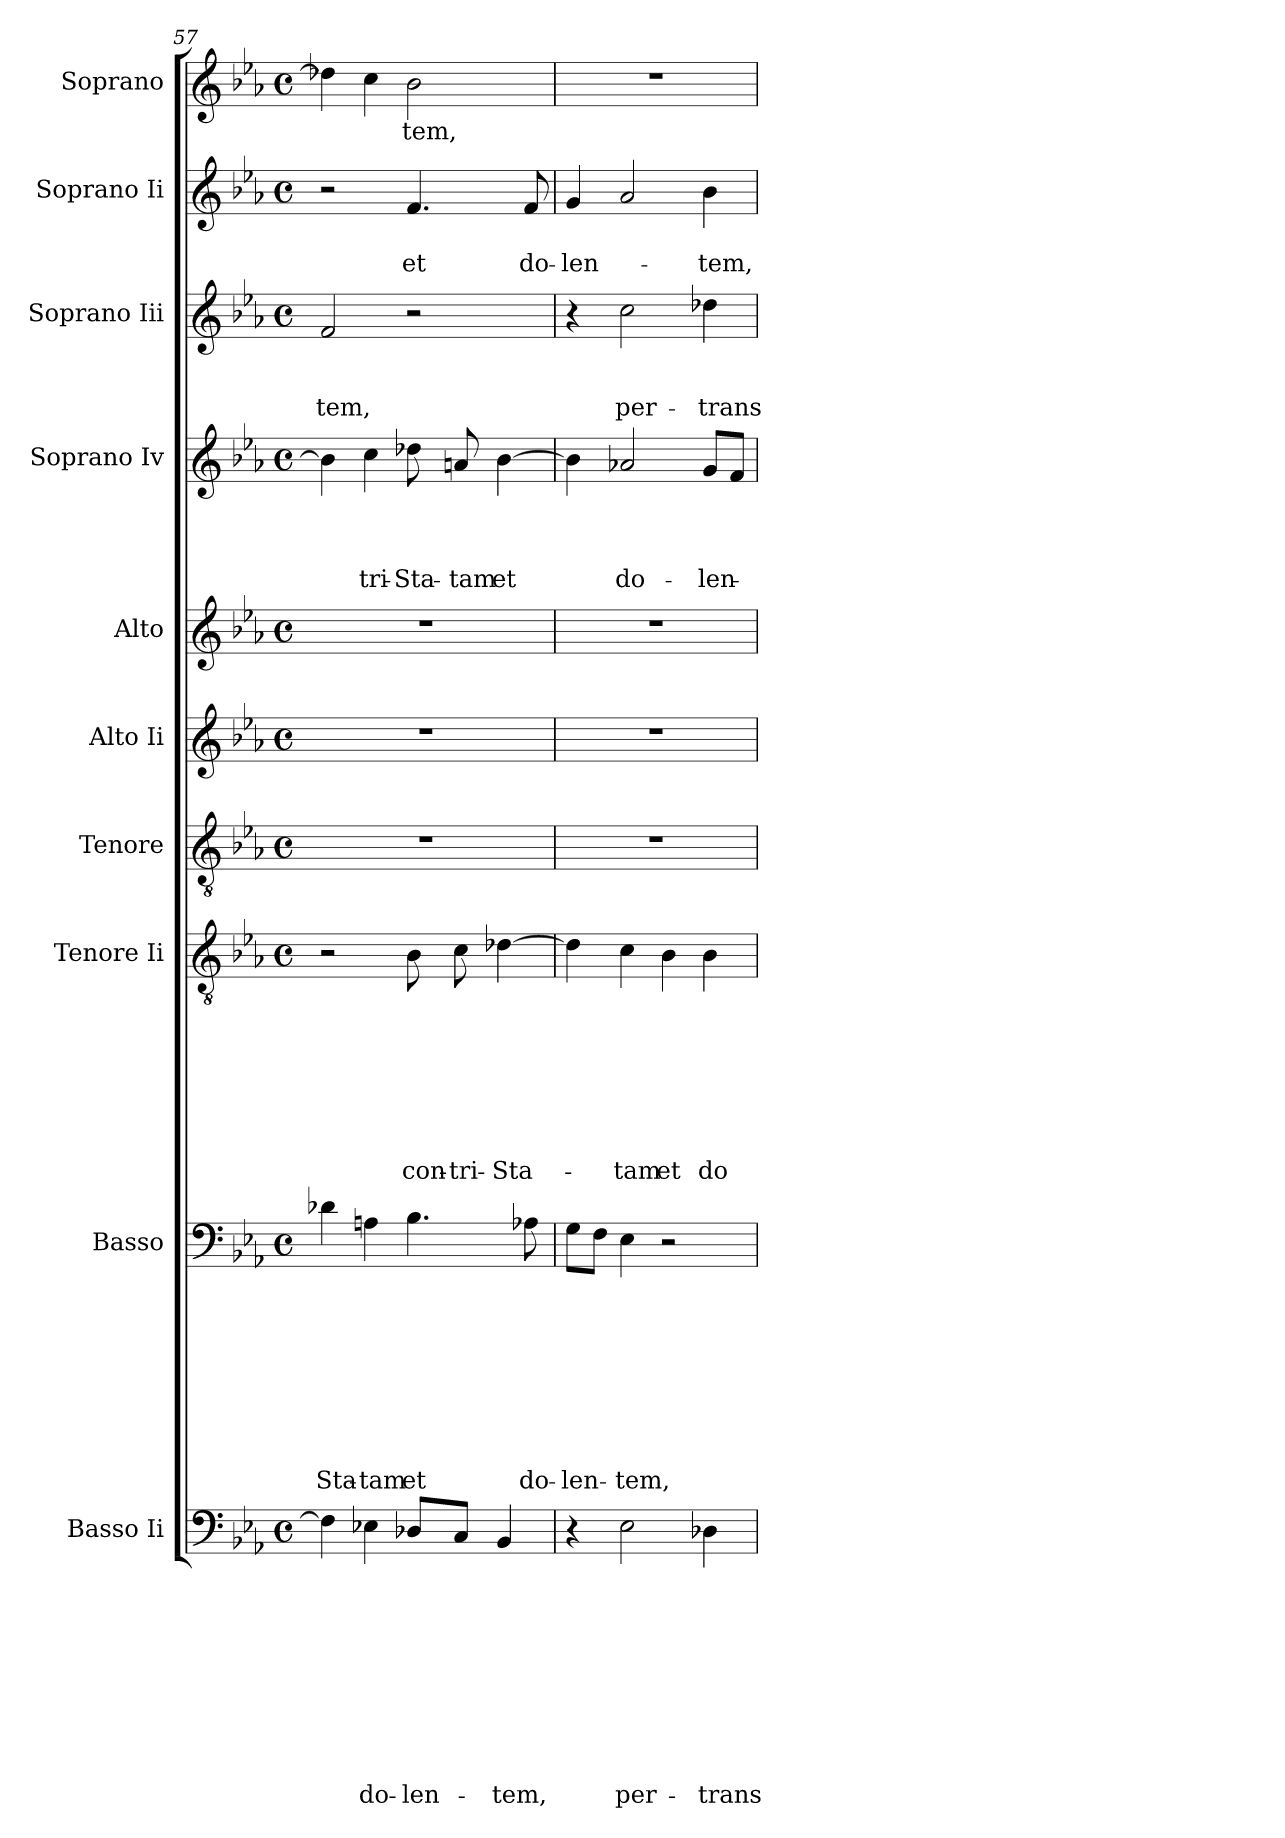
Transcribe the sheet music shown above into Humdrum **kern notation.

**kern	**text	**text	**text	**text	**text	**text	**text	**text	**text	**text	**kern	**text	**text	**text	**text	**text	**text	**text	**text	**text	**kern	**text	**text	**text	**text	**text	**text	**text	**text	**kern	**kern	**kern	**kern	**text	**text	**text	**text	**kern	**text	**text	**text	**kern	**text	**text	**kern	**text
*part10	*part10	*part10	*part10	*part10	*part10	*part10	*part10	*part10	*part10	*part10	*part9	*part9	*part9	*part9	*part9	*part9	*part9	*part9	*part9	*part9	*part8	*part8	*part8	*part8	*part8	*part8	*part8	*part8	*part8	*part7	*part6	*part5	*part4	*part4	*part4	*part4	*part4	*part3	*part3	*part3	*part3	*part2	*part2	*part2	*part1	*part1
*staff10	*staff10	*staff10	*staff10	*staff10	*staff10	*staff10	*staff10	*staff10	*staff10	*staff10	*staff9	*staff9	*staff9	*staff9	*staff9	*staff9	*staff9	*staff9	*staff9	*staff9	*staff8	*staff8	*staff8	*staff8	*staff8	*staff8	*staff8	*staff8	*staff8	*staff7	*staff6	*staff5	*staff4	*staff4	*staff4	*staff4	*staff4	*staff3	*staff3	*staff3	*staff3	*staff2	*staff2	*staff2	*staff1	*staff1
*I"Basso Ii	*	*	*	*	*	*	*	*	*	*	*I"Basso	*	*	*	*	*	*	*	*	*	*I"Tenore Ii	*	*	*	*	*	*	*	*	*I"Tenore	*I"Alto Ii	*I"Alto	*I"Soprano Iv	*	*	*	*	*I"Soprano Iii	*	*	*	*I"Soprano Ii	*	*	*I"Soprano	*
!!LO:LB:g=z
*clefF4	*	*	*	*	*	*	*	*	*	*	*clefF4	*	*	*	*	*	*	*	*	*	*clefGv2	*	*	*	*	*	*	*	*	*clefGv2	*clefG2	*clefG2	*clefG2	*	*	*	*	*clefG2	*	*	*	*clefG2	*	*	*clefG2	*
*k[b-e-a-]	*	*	*	*	*	*	*	*	*	*	*k[b-e-a-]	*	*	*	*	*	*	*	*	*	*k[b-e-a-]	*	*	*	*	*	*	*	*	*k[b-e-a-]	*k[b-e-a-]	*k[b-e-a-]	*k[b-e-a-]	*	*	*	*	*k[b-e-a-]	*	*	*	*k[b-e-a-]	*	*	*k[b-e-a-]	*
*E-:	*	*	*	*	*	*	*	*	*	*	*E-:	*	*	*	*	*	*	*	*	*	*E-:	*	*	*	*	*	*	*	*	*E-:	*E-:	*E-:	*E-:	*	*	*	*	*E-:	*	*	*	*E-:	*	*	*E-:	*
*M4/4	*	*	*	*	*	*	*	*	*	*	*M4/4	*	*	*	*	*	*	*	*	*	*M4/4	*	*	*	*	*	*	*	*	*M4/4	*M4/4	*M4/4	*M4/4	*	*	*	*	*M4/4	*	*	*	*M4/4	*	*	*M4/4	*
*met(c)	*	*	*	*	*	*	*	*	*	*	*met(c)	*	*	*	*	*	*	*	*	*	*met(c)	*	*	*	*	*	*	*	*	*met(c)	*met(c)	*met(c)	*met(c)	*	*	*	*	*met(c)	*	*	*	*met(c)	*	*	*met(c)	*
=57	=57	=57	=57	=57	=57	=57	=57	=57	=57	=57	=57	=57	=57	=57	=57	=57	=57	=57	=57	=57	=57	=57	=57	=57	=57	=57	=57	=57	=57	=57	=57	=57	=57	=57	=57	=57	=57	=57	=57	=57	=57	=57	=57	=57	=57	=57
!	!	!	!	!	!	!	!	!	!	!	!	!	!	!	!	!	!	!	!	!LO:LY:b	!	!	!	!	!	!	!	!	!	!	!	!	!	!	!	!	!	!	!	!	!LO:LY:b	!	!	!	!	!
4F\]	.	.	.	.	.	.	.	.	.	.	4d-X\	.	.	.	.	.	.	.	.	-Sta-	2r	.	.	.	.	.	.	.	.	1r	1r	1r	4b-\]	.	.	.	.	2f/	.	.	-tem,	2r	.	.	4dd-X\]	.
!	!	!	!	!	!	!	!	!	!	!LO:LY:b	!	!	!	!	!	!	!	!	!	!LO:LY:b	!	!	!	!	!	!	!	!	!	!	!	!	!	!	!	!	!LO:LY:b	!	!	!	!	!	!	!	!	!
4E-X\	.	.	.	.	.	.	.	.	.	do-	4An\	.	.	.	.	.	.	.	.	-tam	.	.	.	.	.	.	.	.	.	.	.	.	4cc\	.	.	.	-tri-	.	.	.	.	.	.	.	4cc\	.
!	!	!	!	!	!	!	!	!	!	!LO:LY:b	!	!	!	!	!	!	!	!	!	!LO:LY:b	!	!	!	!	!	!	!	!	!LO:LY:b	!	!	!	!	!	!	!	!LO:LY:b	!	!	!	!	!	!	!LO:LY:b	!	!LO:LY:b
8D-X/L	.	.	.	.	.	.	.	.	.	-len-	4.B-\	.	.	.	.	.	.	.	.	et	8B-\	.	.	.	.	.	.	.	con-	.	.	.	8dd-X\	.	.	.	-Sta-	2r	.	.	.	4.f/	.	et	2b-\	-tem,
!	!	!	!	!	!	!	!	!	!	!	!	!	!	!	!	!	!	!	!	!	!	!	!	!	!	!	!	!	!LO:LY:b	!	!	!	!	!	!	!	!LO:LY:b	!	!	!	!	!	!	!	!	!
8C/J	.	.	.	.	.	.	.	.	.	.	.	.	.	.	.	.	.	.	.	.	8c\	.	.	.	.	.	.	.	-tri-	.	.	.	8an/	.	.	.	-tam	.	.	.	.	.	.	.	.	.
!	!	!	!	!	!	!	!	!	!	!LO:LY:b	!	!	!	!	!	!	!	!	!	!	!	!	!	!	!	!	!	!	!LO:LY:b	!	!	!	!	!	!	!	!LO:LY:b	!	!	!	!	!	!	!	!	!
4BB-/	.	.	.	.	.	.	.	.	.	-tem,	.	.	.	.	.	.	.	.	.	.	[>4d-X\	.	.	.	.	.	.	.	-Sta-	.	.	.	[>4b-\	.	.	.	et	.	.	.	.	.	.	.	.	.
!	!	!	!	!	!	!	!	!	!	!	!	!	!	!	!	!	!	!	!	!LO:LY:b	!	!	!	!	!	!	!	!	!	!	!	!	!	!	!	!	!	!	!	!	!	!	!	!LO:LY:b	!	!
.	.	.	.	.	.	.	.	.	.	.	8A-X\	.	.	.	.	.	.	.	.	do-	.	.	.	.	.	.	.	.	.	.	.	.	.	.	.	.	.	.	.	.	.	8f/	.	do-	.	.
=58	=58	=58	=58	=58	=58	=58	=58	=58	=58	=58	=58	=58	=58	=58	=58	=58	=58	=58	=58	=58	=58	=58	=58	=58	=58	=58	=58	=58	=58	=58	=58	=58	=58	=58	=58	=58	=58	=58	=58	=58	=58	=58	=58	=58	=58	=58
!	!	!	!	!	!	!	!	!	!	!	!	!	!	!	!	!	!	!	!	!LO:LY:b	!	!	!	!	!	!	!	!	!	!	!	!	!	!	!	!	!	!	!	!	!	!	!	!LO:LY:b	!	!
4r	.	.	.	.	.	.	.	.	.	.	8G\L	.	.	.	.	.	.	.	.	-len-	4d-\]	.	.	.	.	.	.	.	.	1r	1r	1r	4b-\]	.	.	.	.	4r	.	.	.	4g/	.	-len-	1r	.
.	.	.	.	.	.	.	.	.	.	.	8F\J	.	.	.	.	.	.	.	.	.	.	.	.	.	.	.	.	.	.	.	.	.	.	.	.	.	.	.	.	.	.	.	.	.	.	.
!	!	!	!	!	!	!	!	!	!	!LO:LY:b	!	!	!	!	!	!	!	!	!	!LO:LY:b	!	!	!	!	!	!	!	!	!LO:LY:b	!	!	!	!	!	!	!	!LO:LY:b	!	!	!	!LO:LY:b	!	!	!	!	!
2E-\	.	.	.	.	.	.	.	.	.	per-	4E-\	.	.	.	.	.	.	.	.	-tem,	4c\	.	.	.	.	.	.	.	-tam	.	.	.	2a-X/	.	.	.	do-	2cc\	.	.	per-	2a-/	.	.	.	.
!	!	!	!	!	!	!	!	!	!	!	!	!	!	!	!	!	!	!	!	!	!	!	!	!	!	!	!	!	!LO:LY:b	!	!	!	!	!	!	!	!	!	!	!	!	!	!	!	!	!
.	.	.	.	.	.	.	.	.	.	.	2r	.	.	.	.	.	.	.	.	.	4B-\	.	.	.	.	.	.	.	et	.	.	.	.	.	.	.	.	.	.	.	.	.	.	.	.	.
!	!	!	!	!	!	!	!	!	!	!LO:LY:b	!	!	!	!	!	!	!	!	!	!	!	!	!	!	!	!	!	!	!LO:LY:b	!	!	!	!	!	!	!	!LO:LY:b	!	!	!	!LO:LY:b	!	!	!LO:LY:b	!	!
4D-X\	.	.	.	.	.	.	.	.	.	-trans-	.	.	.	.	.	.	.	.	.	.	4B-\	.	.	.	.	.	.	.	do	.	.	.	8g/L	.	.	.	-len-	4dd-X\	.	.	-trans-	4b-\	.	-tem,	.	.
.	.	.	.	.	.	.	.	.	.	.	.	.	.	.	.	.	.	.	.	.	.	.	.	.	.	.	.	.	.	.	.	.	8f/J	.	.	.	.	.	.	.	.	.	.	.	.	.
=	=	=	=	=	=	=	=	=	=	=	=	=	=	=	=	=	=	=	=	=	=	=	=	=	=	=	=	=	=	=	=	=	=	=	=	=	=	=	=	=	=	=	=	=	=	=
*-	*-	*-	*-	*-	*-	*-	*-	*-	*-	*-	*-	*-	*-	*-	*-	*-	*-	*-	*-	*-	*-	*-	*-	*-	*-	*-	*-	*-	*-	*-	*-	*-	*-	*-	*-	*-	*-	*-	*-	*-	*-	*-	*-	*-	*-	*-
